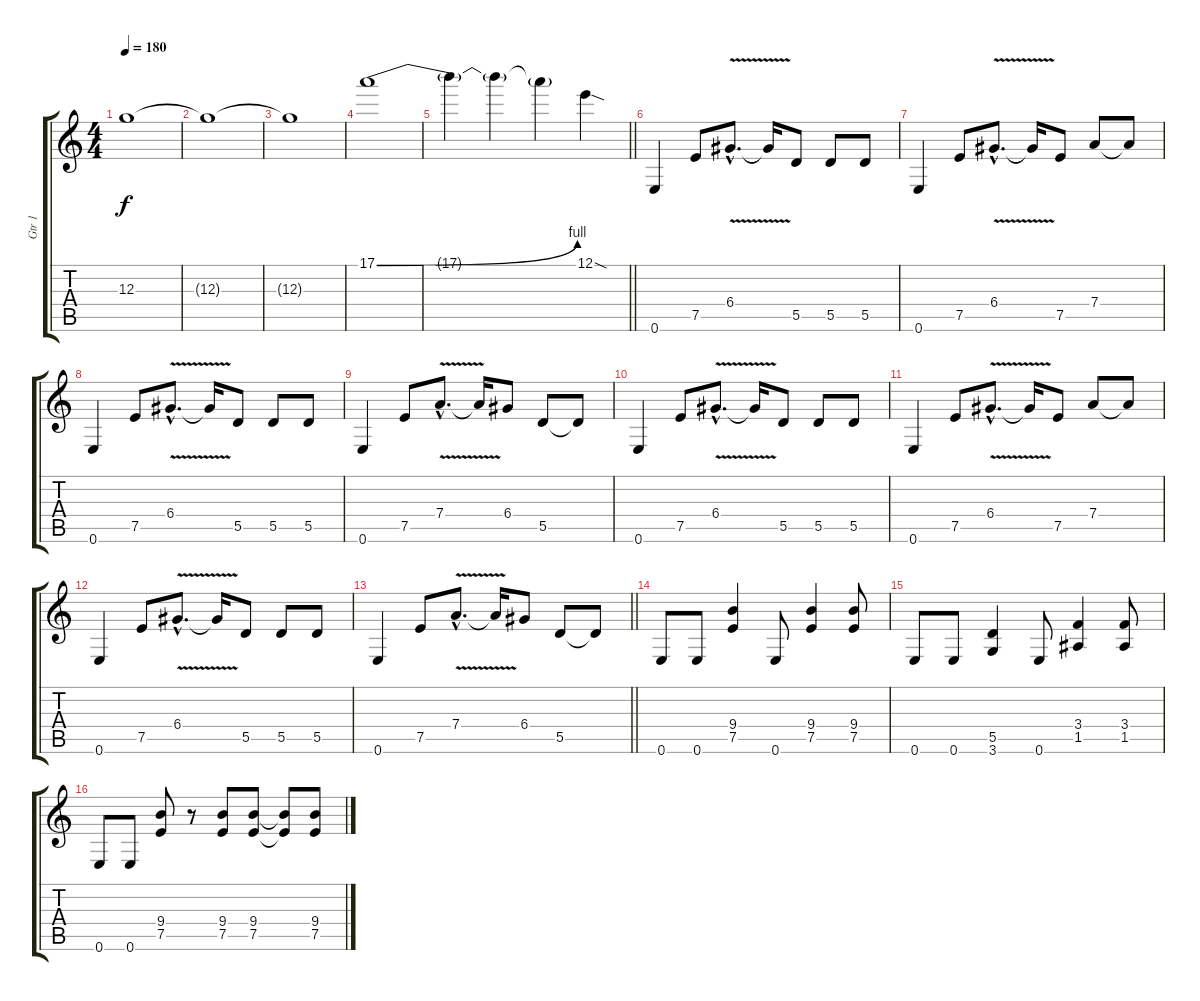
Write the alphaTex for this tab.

\track ("Gtr 1" "Gtr 1") {instrument distortionguitar}
\staff {score tabs}
\tuning (E4 B3 G3 D3 A2 E2) {hide}
\ts (4 4)
\tempo 180
\clef g2
\ks c
12.3{t}.1{dy f} |
12.3{t}.1 |
12.3{t}.1 |
17.1{be (bend 0 0 60 4)}.1{volume 15} |
\barLineRight lightlight
17.1{t}.4 17.1{t}.4 17.1{t}.4 12.1{sod}.4{volume 11} |
0.6.4 7.5.8 6.4{v hac}.8{d} 6.4{t}.16 5.5.8 5.5.8 5.5.8 |
0.6.4 7.5.8 6.4{v hac}.8{d} 6.4{t}.16 7.5.8 7.4.8 7.4{t}.8 |
0.6.4 7.5.8 6.4{v hac}.8{d} 6.4{t}.16 5.5.8 5.5.8 5.5.8 |
0.6.4 7.5.8 7.4{v hac}.8{d} 7.4{t}.16 6.4.8 5.5.8 5.5{t}.8 |
0.6.4 7.5.8 6.4{v hac}.8{d} 6.4{t}.16 5.5.8 5.5.8 5.5.8 |
0.6.4 7.5.8 6.4{v hac}.8{d} 6.4{t}.16 7.5.8 7.4.8 7.4{t}.8 |
0.6.4 7.5.8 6.4{v hac}.8{d} 6.4{t}.16 5.5.8 5.5.8 5.5.8 |
\barLineRight lightlight
0.6.4 7.5.8 7.4{v hac}.8{d} 7.4{t}.16 6.4.8 5.5.8 5.5{t}.8 |
0.6.8 0.6.8 (9.4 7.5).4 0.6.8 (9.4 7.5).4 (9.4 7.5).8 |
0.6.8 0.6.8 (5.5 3.6).4 0.6.8 (3.4 1.5).4 (3.4 1.5).8 |
0.6.8 0.6.8 (9.4 7.5).8 r.8 (9.4 7.5).8 (9.4 7.5).8 (9.4{t} 7.5{t}).8 (9.4 7.5).8
